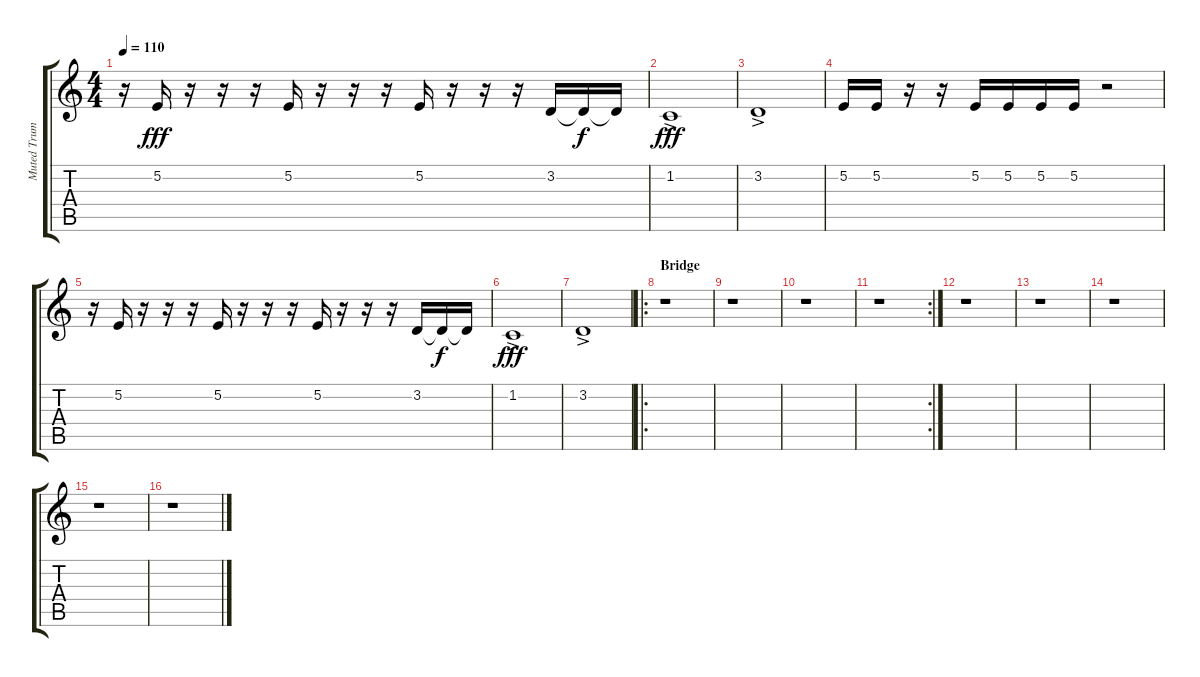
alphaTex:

\track ("Muted Trumpet 1" "Muted Trum") {instrument mutedtrumpet}
\staff {score tabs}
\tuning (E4 B3 G3 D3 A2 E2) {hide}
\ts (4 4)
\tempo 110
\clef g2
\ks c
r.16{dy fff} 5.2.16 r.16 r.16 r.16 5.2.16 r.16 r.16 r.16 5.2.16 r.16 r.16 r.16 3.2.16 3.2{t}.16{dy f} 3.2{t}.16 |
1.2{ac}.1{dy fff} |
3.2{ac}.1 |
5.2.16 5.2.16 r.16 r.16 5.2.16 5.2.16 5.2.16 5.2.16 r.2 |
r.16 5.2.16 r.16 r.16 r.16 5.2.16 r.16 r.16 r.16 5.2.16 r.16 r.16 r.16 3.2.16 3.2{t}.16{dy f} 3.2{t}.16 |
1.2{ac}.1{dy fff} |
3.2{ac}.1 |
\ro
\section ("" "Bridge")
r.1 |
r.1 |
r.1 |
\rc 2
r.1 |
r.1 |
r.1 |
r.1 |
r.1 |
r.1
